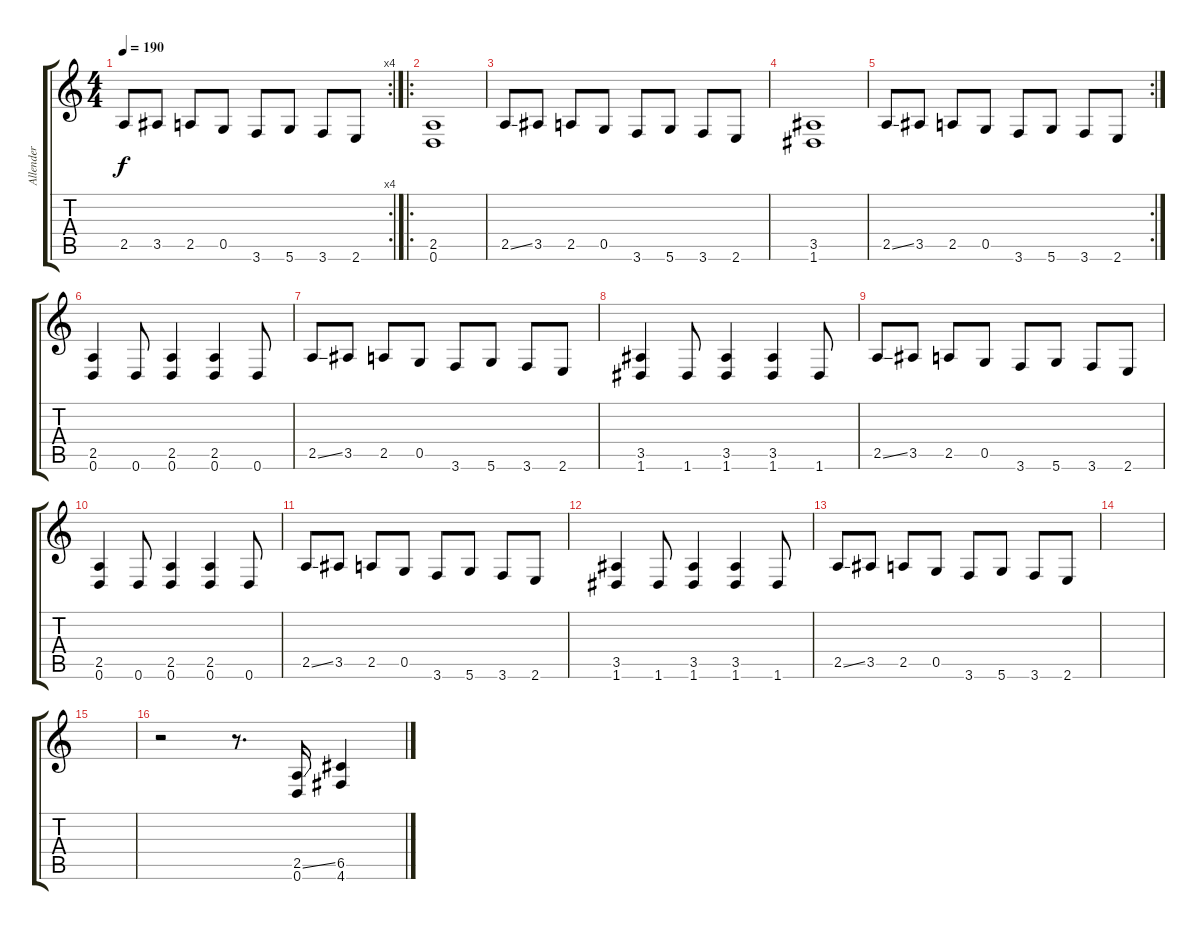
\track ("Allender" "Allender") {instrument distortionguitar}
\staff {score tabs}
\tuning (D4 A3 F3 C3 G2 D2) {hide}
\rc 4
\ts (4 4)
\tempo 190
\clef g2
\ks c
2.5.8{dy f} 3.5.8 2.5.8 0.5.8 3.6.8 5.6.8 3.6.8 2.6.8 |
\ro
(2.5 0.6).1 |
2.5{ss}.8 3.5.8 2.5.8 0.5.8 3.6.8 5.6.8 3.6.8 2.6.8 |
(3.5 1.6).1 |
\rc 2
2.5{ss}.8 3.5.8 2.5.8 0.5.8 3.6.8 5.6.8 3.6.8 2.6.8 |
(2.5 0.6).4 0.6.8 (2.5 0.6).4 (2.5 0.6).4 0.6.8 |
2.5{ss}.8 3.5.8 2.5.8 0.5.8 3.6.8 5.6.8 3.6.8 2.6.8 |
(3.5 1.6).4 1.6.8 (3.5 1.6).4 (3.5 1.6).4 1.6.8 |
2.5{ss}.8 3.5.8 2.5.8 0.5.8 3.6.8 5.6.8 3.6.8 2.6.8 |
(2.5 0.6).4 0.6.8 (2.5 0.6).4 (2.5 0.6).4 0.6.8 |
2.5{ss}.8 3.5.8 2.5.8 0.5.8 3.6.8 5.6.8 3.6.8 2.6.8 |
(3.5 1.6).4 1.6.8 (3.5 1.6).4 (3.5 1.6).4 1.6.8 |
2.5{ss}.8 3.5.8 2.5.8 0.5.8 3.6.8 5.6.8 3.6.8 2.6.8 |
|
|
r.2 r.8{d} (2.5{ss} 0.6).16 (6.5 4.6).4
